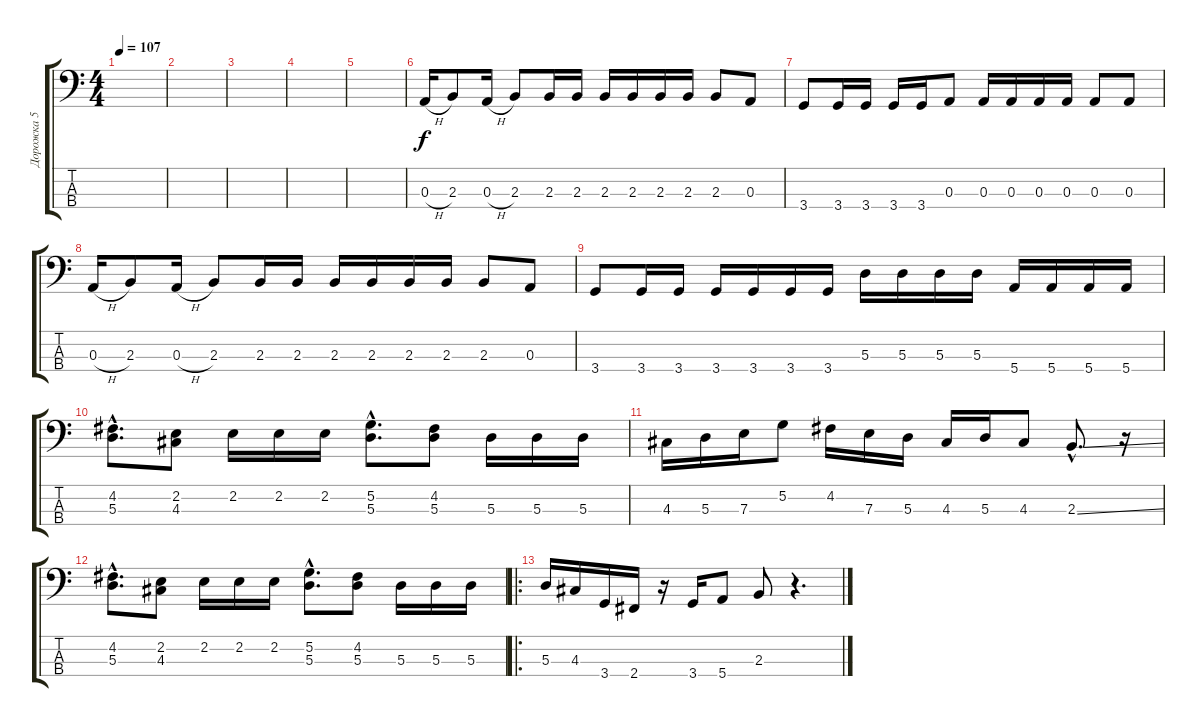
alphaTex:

\track ("Дорожка 5" "Дорожка 5") {instrument synthbass2}
\staff {score tabs}
\tuning (G2 D2 A1 E1) {hide}
\ts (4 4)
\tempo 107
\clef f4
\ks c
|
|
|
|
|
0.3{h}.16 2.3.8 0.3{h}.16 2.3.8 2.3.16 2.3.16 2.3.16 2.3.16 2.3.16 2.3.16 2.3.8 0.3.8 |
3.4.8 3.4.16 3.4.16 3.4.16 3.4.16 0.3.8 0.3.16 0.3.16 0.3.16 0.3.16 0.3.8 0.3.8 |
0.3{h}.16 2.3.8 0.3{h}.16 2.3.8 2.3.16 2.3.16 2.3.16 2.3.16 2.3.16 2.3.16 2.3.8 0.3.8 |
3.4.8 3.4.16 3.4.16 3.4.16 3.4.16 3.4.16 3.4.16 5.3.16 5.3.16 5.3.16 5.3.16 5.4.16 5.4.16 5.4.16 5.4.16 |
(4.2{hac} 5.3{hac}).8{d} (2.2 4.3).8 2.2.16 2.2.16 2.2.16 (5.2{hac} 5.3{hac}).8{d} (4.2 5.3).8 5.3.16 5.3.16 5.3.16 |
4.3.16 5.3.16 7.3.16 5.2.8 4.2.16 7.3.16 5.3.16 4.3.16 5.3.16 4.3.8 2.3{ss hac}.8{d} r.16 |
(4.2{hac} 5.3{hac}).8{d} (2.2 4.3).8 2.2.16 2.2.16 2.2.16 (5.2{hac} 5.3{hac}).8{d} (4.2 5.3).8 5.3.16 5.3.16 5.3.16 |
\ro
5.3.16 4.3.16 3.4.16 2.4.16 r.16 3.4.16 5.4.8 2.3.8 r.4{d}
